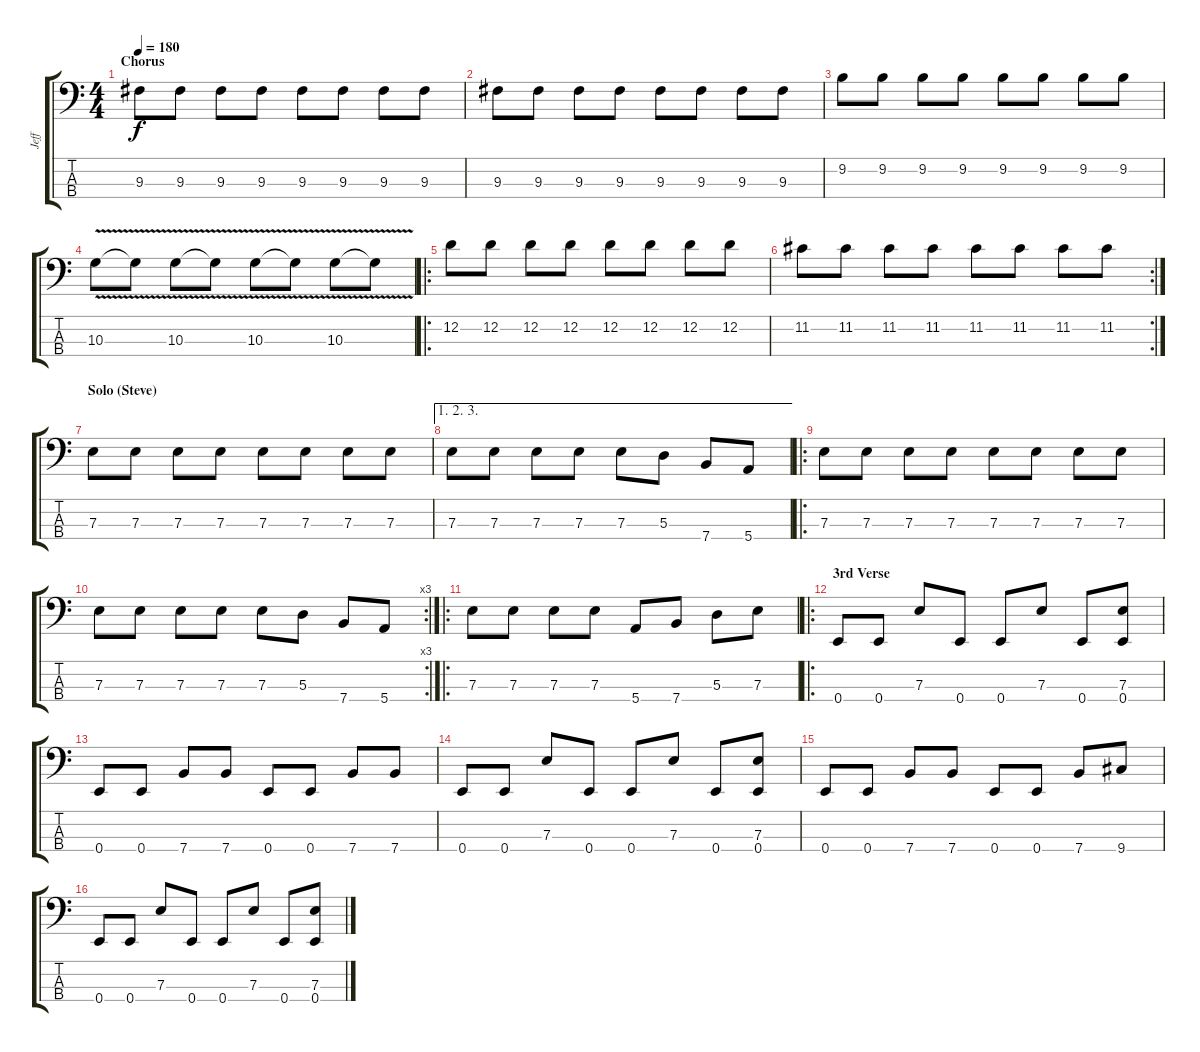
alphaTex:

\track ("Jeff" "Jeff") {instrument electricbassfinger}
\staff {score tabs}
\tuning (G2 D2 A1 E1) {hide}
\ts (4 4)
\section ("" "Chorus")
\tempo 180
\clef f4
\ks c
9.3.8{dy f} 9.3.8 9.3.8 9.3.8 9.3.8 9.3.8 9.3.8 9.3.8 |
9.3.8 9.3.8 9.3.8 9.3.8 9.3.8 9.3.8 9.3.8 9.3.8 |
9.2.8 9.2.8 9.2.8 9.2.8 9.2.8 9.2.8 9.2.8 9.2.8 |
10.3{v}.8 10.3{t}.8 10.3{v}.8 10.3{t}.8 10.3{v}.8 10.3{t}.8 10.3{v}.8 10.3{t}.8 |
\ro
12.2.8 12.2.8 12.2.8 12.2.8 12.2.8 12.2.8 12.2.8 12.2.8 |
\rc 2
11.2.8 11.2.8 11.2.8 11.2.8 11.2.8 11.2.8 11.2.8 11.2.8 |
\section ("" "Solo (Steve)")
7.3.8 7.3.8 7.3.8 7.3.8 7.3.8 7.3.8 7.3.8 7.3.8 |
\ae (1 2 3)
7.3.8 7.3.8 7.3.8 7.3.8 7.3.8 5.3.8 7.4.8 5.4.8 |
\ro
7.3.8 7.3.8 7.3.8 7.3.8 7.3.8 7.3.8 7.3.8 7.3.8 |
\rc 3
7.3.8 7.3.8 7.3.8 7.3.8 7.3.8 5.3.8 7.4.8 5.4.8 |
\ro
7.3.8 7.3.8 7.3.8 7.3.8 5.4.8 7.4.8 5.3.8 7.3.8 |
\ro
\section ("" "3rd Verse")
0.4.8 0.4.8 7.3.8 0.4.8 0.4.8 7.3.8 0.4.8 (7.3 0.4).8 |
0.4.8 0.4.8 7.4.8 7.4.8 0.4.8 0.4.8 7.4.8 7.4.8 |
0.4.8 0.4.8 7.3.8 0.4.8 0.4.8 7.3.8 0.4.8 (7.3 0.4).8 |
0.4.8 0.4.8 7.4.8 7.4.8 0.4.8 0.4.8 7.4.8 9.4.8 |
0.4.8 0.4.8 7.3.8 0.4.8 0.4.8 7.3.8 0.4.8 (7.3 0.4).8
